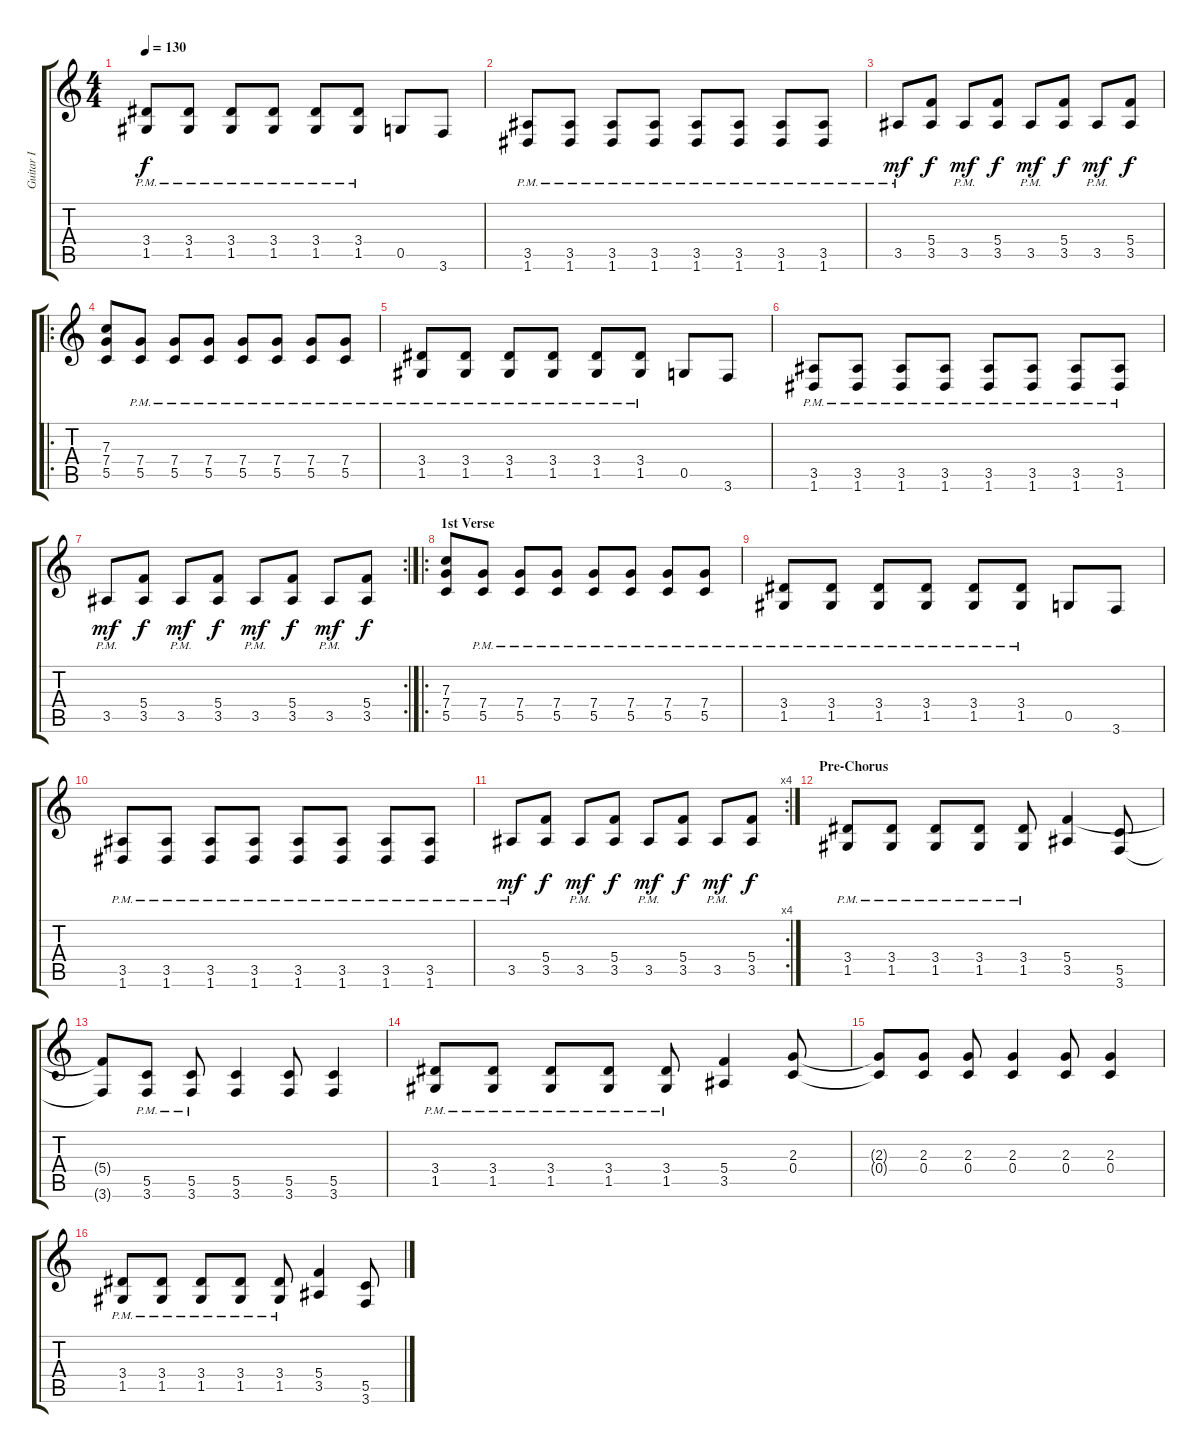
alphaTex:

\track ("Guitar I" "Guitar I") {instrument distortionguitar}
\staff {score tabs}
\tuning (D4 A3 F3 C3 G2 D2) {hide}
\ts (4 4)
\tempo 130
\clef g2
\ks c
(3.4{pm} 1.5{pm}).8{dy f} (3.4{pm} 1.5{pm}).8 (3.4{pm} 1.5{pm}).8 (3.4{pm} 1.5{pm}).8 (3.4{pm} 1.5{pm}).8 (3.4{pm} 1.5{pm}).8 0.5.8 3.6.8 |
(3.5{pm} 1.6{pm}).8 (3.5{pm} 1.6{pm}).8 (3.5{pm} 1.6{pm}).8 (3.5{pm} 1.6{pm}).8 (3.5{pm} 1.6{pm}).8 (3.5{pm} 1.6{pm}).8 (3.5{pm} 1.6{pm}).8 (3.5{pm} 1.6{pm}).8 |
3.5{pm}.8{dy mf} (5.4 3.5).8{dy f} 3.5{pm}.8{dy mf} (5.4 3.5).8{dy f} 3.5{pm}.8{dy mf} (5.4 3.5).8{dy f} 3.5{pm}.8{dy mf} (5.4 3.5).8{dy f} |
\ro
(7.3 7.4 5.5).8 (7.4{pm} 5.5{pm}).8 (7.4{pm} 5.5{pm}).8 (7.4{pm} 5.5{pm}).8 (7.4{pm} 5.5{pm}).8 (7.4{pm} 5.5{pm}).8 (7.4{pm} 5.5{pm}).8 (7.4{pm} 5.5{pm}).8 |
(3.4{pm} 1.5{pm}).8 (3.4{pm} 1.5{pm}).8 (3.4{pm} 1.5{pm}).8 (3.4{pm} 1.5{pm}).8 (3.4{pm} 1.5{pm}).8 (3.4{pm} 1.5{pm}).8 0.5.8 3.6.8 |
(3.5{pm} 1.6{pm}).8 (3.5{pm} 1.6{pm}).8 (3.5{pm} 1.6{pm}).8 (3.5{pm} 1.6{pm}).8 (3.5{pm} 1.6{pm}).8 (3.5{pm} 1.6{pm}).8 (3.5{pm} 1.6{pm}).8 (3.5{pm} 1.6{pm}).8 |
\rc 2
3.5{pm}.8{dy mf} (5.4 3.5).8{dy f} 3.5{pm}.8{dy mf} (5.4 3.5).8{dy f} 3.5{pm}.8{dy mf} (5.4 3.5).8{dy f} 3.5{pm}.8{dy mf} (5.4 3.5).8{dy f} |
\ro
\section ("" "1st Verse")
(7.3 7.4 5.5).8 (7.4{pm} 5.5{pm}).8 (7.4{pm} 5.5{pm}).8 (7.4{pm} 5.5{pm}).8 (7.4{pm} 5.5{pm}).8 (7.4{pm} 5.5{pm}).8 (7.4{pm} 5.5{pm}).8 (7.4{pm} 5.5{pm}).8 |
(3.4{pm} 1.5{pm}).8 (3.4{pm} 1.5{pm}).8 (3.4{pm} 1.5{pm}).8 (3.4{pm} 1.5{pm}).8 (3.4{pm} 1.5{pm}).8 (3.4{pm} 1.5{pm}).8 0.5.8 3.6.8 |
(3.5{pm} 1.6{pm}).8 (3.5{pm} 1.6{pm}).8 (3.5{pm} 1.6{pm}).8 (3.5{pm} 1.6{pm}).8 (3.5{pm} 1.6{pm}).8 (3.5{pm} 1.6{pm}).8 (3.5{pm} 1.6{pm}).8 (3.5{pm} 1.6{pm}).8 |
\rc 4
3.5{pm}.8{dy mf} (5.4 3.5).8{dy f} 3.5{pm}.8{dy mf} (5.4 3.5).8{dy f} 3.5{pm}.8{dy mf} (5.4 3.5).8{dy f} 3.5{pm}.8{dy mf} (5.4 3.5).8{dy f} |
\section ("" "Pre-Chorus")
(3.4{pm} 1.5{pm}).8 (3.4{pm} 1.5{pm}).8 (3.4{pm} 1.5{pm}).8 (3.4{pm} 1.5{pm}).8 (3.4{pm} 1.5{pm}).8 (5.4 3.5).4 (5.5 3.6).8 |
(5.4{t} 3.6{t}).8 (5.5{pm} 3.6{pm}).8 (5.5{pm} 3.6{pm}).8 (5.5 3.6).4 (5.5 3.6).8 (5.5 3.6).4 |
(3.4{pm} 1.5{pm}).8 (3.4{pm} 1.5{pm}).8 (3.4{pm} 1.5{pm}).8 (3.4{pm} 1.5{pm}).8 (3.4{pm} 1.5{pm}).8 (5.4 3.5).4 (2.3 0.4).8 |
(2.3{t} 0.4{t}).8 (2.3 0.4).8 (2.3 0.4).8 (2.3 0.4).4 (2.3 0.4).8 (2.3 0.4).4 |
(3.4{pm} 1.5{pm}).8 (3.4{pm} 1.5{pm}).8 (3.4{pm} 1.5{pm}).8 (3.4{pm} 1.5{pm}).8 (3.4{pm} 1.5{pm}).8 (5.4 3.5).4 (5.5 3.6).8
